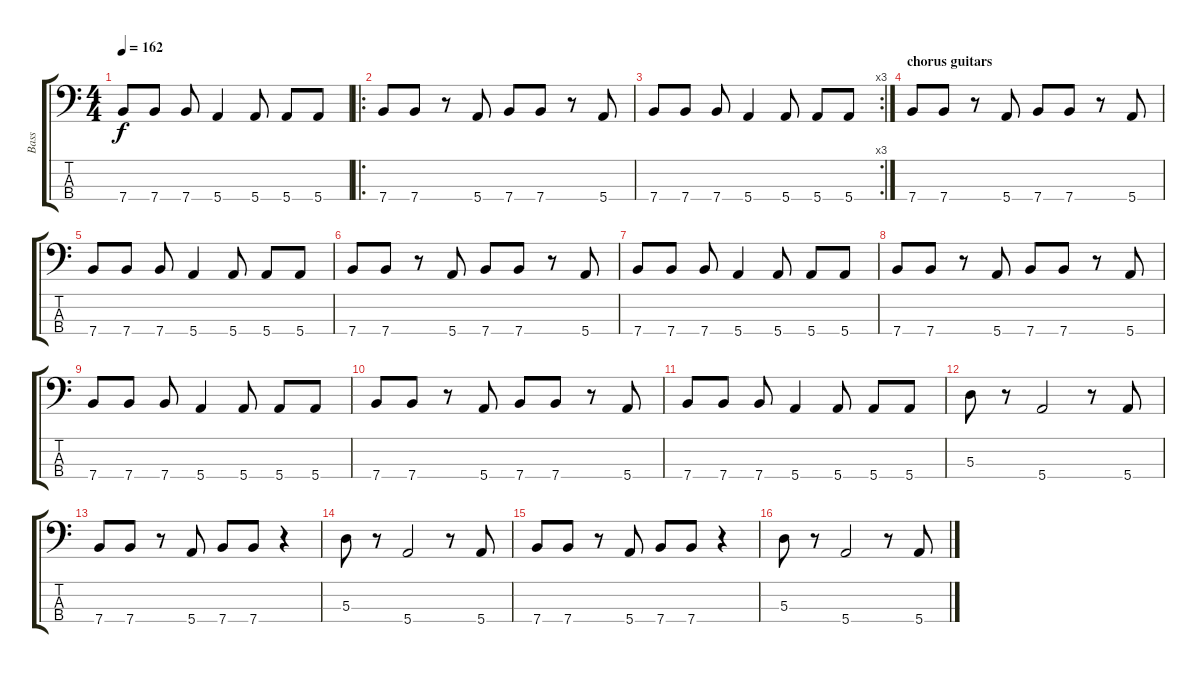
\track ("Bass" "Bass") {instrument acousticguitarnylon}
\staff {score tabs}
\tuning (G2 D2 A1 E1) {hide}
\ts (4 4)
\tempo 162
\clef f4
\ks c
7.4.8{dy f} 7.4.8 7.4.8 5.4.4 5.4.8 5.4.8 5.4.8 |
\ro
7.4.8 7.4.8 r.8 5.4.8 7.4.8 7.4.8 r.8 5.4.8 |
\rc 3
7.4.8 7.4.8 7.4.8 5.4.4 5.4.8 5.4.8 5.4.8 |
\section ("" "chorus guitars")
7.4.8 7.4.8 r.8 5.4.8 7.4.8 7.4.8 r.8 5.4.8 |
7.4.8 7.4.8 7.4.8 5.4.4 5.4.8 5.4.8 5.4.8 |
7.4.8 7.4.8 r.8 5.4.8 7.4.8 7.4.8 r.8 5.4.8 |
7.4.8 7.4.8 7.4.8 5.4.4 5.4.8 5.4.8 5.4.8 |
7.4.8 7.4.8 r.8 5.4.8 7.4.8 7.4.8 r.8 5.4.8 |
7.4.8 7.4.8 7.4.8 5.4.4 5.4.8 5.4.8 5.4.8 |
7.4.8 7.4.8 r.8 5.4.8 7.4.8 7.4.8 r.8 5.4.8 |
7.4.8 7.4.8 7.4.8 5.4.4 5.4.8 5.4.8 5.4.8 |
5.3.8 r.8 5.4.2 r.8 5.4.8 |
7.4.8 7.4.8 r.8 5.4.8 7.4.8 7.4.8 r.4 |
5.3.8 r.8 5.4.2 r.8 5.4.8 |
7.4.8 7.4.8 r.8 5.4.8 7.4.8 7.4.8 r.4 |
5.3.8 r.8 5.4.2 r.8 5.4.8
